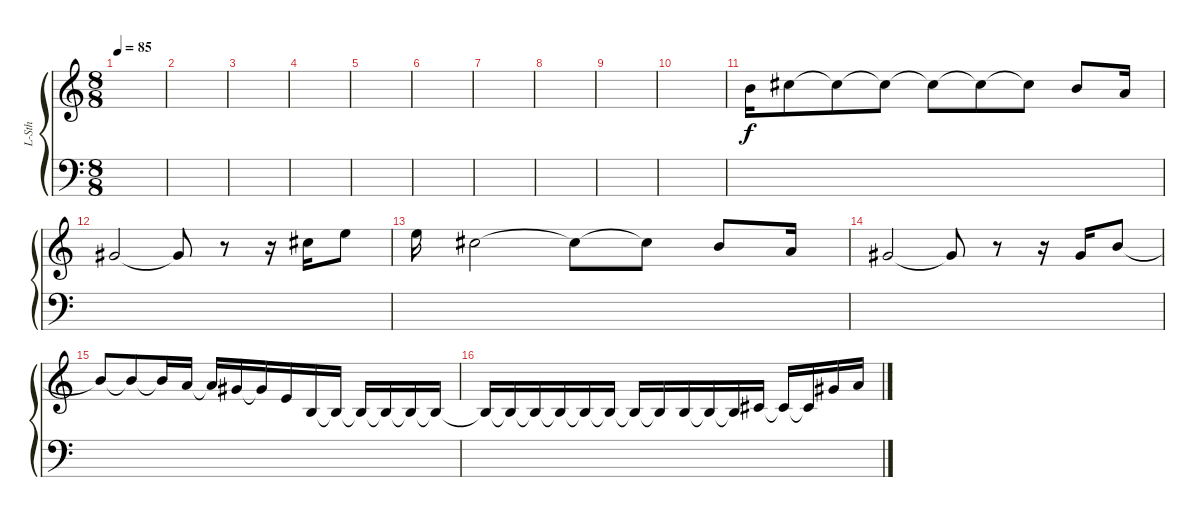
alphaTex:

\defaultSystemsLayout 4
\bracketExtendMode groupsimilarinstruments
\otherSystemsTrackNameOrientation horizontal
\track ("Mr. Hammer" "L-Sth") {instrument lead7fifths}
\staff {score}
\tuning (E4 B3 G3 D3 A2 E2)
\ts (8 8)
\tempo 85
\clef g2
\scale
0.472222
\ks c
|
\scale
0.263889 |
\scale
0.263889 |
\scale
0.333333 |
\scale
0.333333 |
\scale
0.333333 |
\scale
0.333333 |
\scale
0.333333 |
\scale
0.333333 |
\scale
0.333333 |
\scale
0.333333 7.1.16 9.1{acc #}.8 9.1{t acc #}.8 9.1{t acc #}.8 9.1{t acc #}.8 9.1{t acc #}.8 9.1{t acc #}.8 7.1.8 5.1.16 |
\scale
0.333333 4.1{acc #}.2 4.1{t acc #}.8 r.8 r.16 9.1{acc #}.16 12.1.8 |
12.1.16 9.1{acc #}.2 9.1{t acc #}.8 9.1{t acc #}.8 7.1.8 5.1.16 |
4.1{acc #}.2 4.1{t acc #}.8 r.8 r.16 4.1{acc #}.16 7.1.8 |
7.1{t}.8 7.1{t}.8 7.1{t}.16 5.1.16 5.1{t}.16 4.1{acc #}.16 4.1{t acc #}.16 0.1.16 0.2.16 0.2{t}.16 0.2{t}.16 0.2{t}.16 0.2{t}.16 0.2{t}.16 |
0.2{t}.16 0.2{t}.16 0.2{t}.16 0.2{t}.16 0.2{t}.16 0.2{t}.16 0.2{t}.16 0.2{t}.16 0.2.16 0.2{t}.16 0.2{t}.16 2.2{acc #}.16 2.2{t acc #}.16 2.2{t acc #}.16 4.1{acc #}.16 5.1.16
\staff {score}
\tuning (E4 B3 G3 D3 A2 E2)
\clef f4
\ottava regular
\simile none
\ks c
|
|
|
|
|
|
|
|
|
|
|
|
|
|
|
